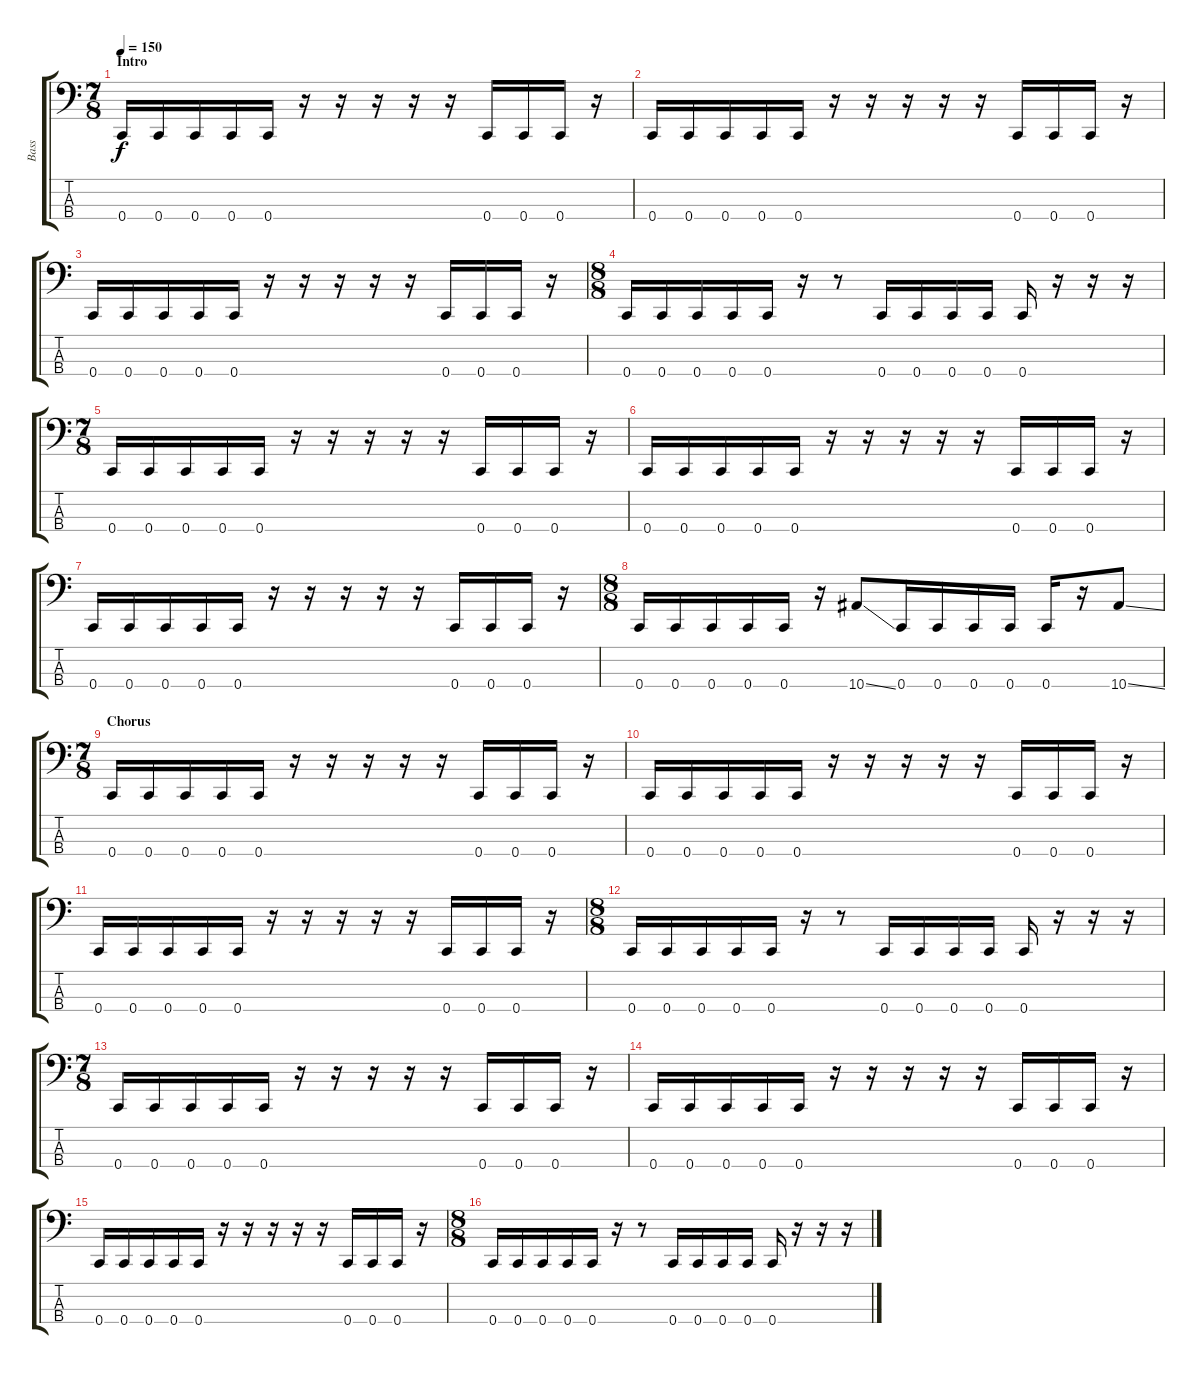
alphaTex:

\track ("Bass" "Bass") {instrument electricbasspick}
\staff {score tabs}
\tuning (F2 C2 G1 C1) {hide}
\ts (7 8)
\section ("" "Intro")
\tempo 150
\clef f4
\ks c
0.4.16{dy f instrument electricbasspick} 0.4.16 0.4.16 0.4.16 0.4.16 r.16 r.16 r.16 r.16 r.16 0.4.16 0.4.16 0.4.16 r.16 |
0.4.16 0.4.16 0.4.16 0.4.16 0.4.16 r.16 r.16 r.16 r.16 r.16 0.4.16 0.4.16 0.4.16 r.16 |
0.4.16 0.4.16 0.4.16 0.4.16 0.4.16 r.16 r.16 r.16 r.16 r.16 0.4.16 0.4.16 0.4.16 r.16 |
\ts (8 8)
0.4.16 0.4.16 0.4.16 0.4.16 0.4.16 r.16 r.8 0.4.16 0.4.16 0.4.16 0.4.16 0.4.16 r.16 r.16 r.16 |
\ts (7 8)
0.4.16 0.4.16 0.4.16 0.4.16 0.4.16 r.16 r.16 r.16 r.16 r.16 0.4.16 0.4.16 0.4.16 r.16 |
0.4.16 0.4.16 0.4.16 0.4.16 0.4.16 r.16 r.16 r.16 r.16 r.16 0.4.16 0.4.16 0.4.16 r.16 |
0.4.16 0.4.16 0.4.16 0.4.16 0.4.16 r.16 r.16 r.16 r.16 r.16 0.4.16 0.4.16 0.4.16 r.16 |
\ts (8 8)
0.4.16 0.4.16 0.4.16 0.4.16 0.4.16 r.16 10.4{ss}.8 0.4.16 0.4.16 0.4.16 0.4.16 0.4.16 r.16 10.4{ss}.8 |
\ts (7 8)
\section ("" "Chorus")
0.4.16 0.4.16 0.4.16 0.4.16 0.4.16 r.16 r.16 r.16 r.16 r.16 0.4.16 0.4.16 0.4.16 r.16 |
0.4.16 0.4.16 0.4.16 0.4.16 0.4.16 r.16 r.16 r.16 r.16 r.16 0.4.16 0.4.16 0.4.16 r.16 |
0.4.16 0.4.16 0.4.16 0.4.16 0.4.16 r.16 r.16 r.16 r.16 r.16 0.4.16 0.4.16 0.4.16 r.16 |
\ts (8 8)
0.4.16 0.4.16 0.4.16 0.4.16 0.4.16 r.16 r.8 0.4.16 0.4.16 0.4.16 0.4.16 0.4.16 r.16 r.16 r.16 |
\ts (7 8)
0.4.16 0.4.16 0.4.16 0.4.16 0.4.16 r.16 r.16 r.16 r.16 r.16 0.4.16 0.4.16 0.4.16 r.16 |
0.4.16 0.4.16 0.4.16 0.4.16 0.4.16 r.16 r.16 r.16 r.16 r.16 0.4.16 0.4.16 0.4.16 r.16 |
0.4.16 0.4.16 0.4.16 0.4.16 0.4.16 r.16 r.16 r.16 r.16 r.16 0.4.16 0.4.16 0.4.16 r.16 |
\ts (8 8)
0.4.16 0.4.16 0.4.16 0.4.16 0.4.16 r.16 r.8 0.4.16 0.4.16 0.4.16 0.4.16 0.4.16 r.16 r.16 r.16
